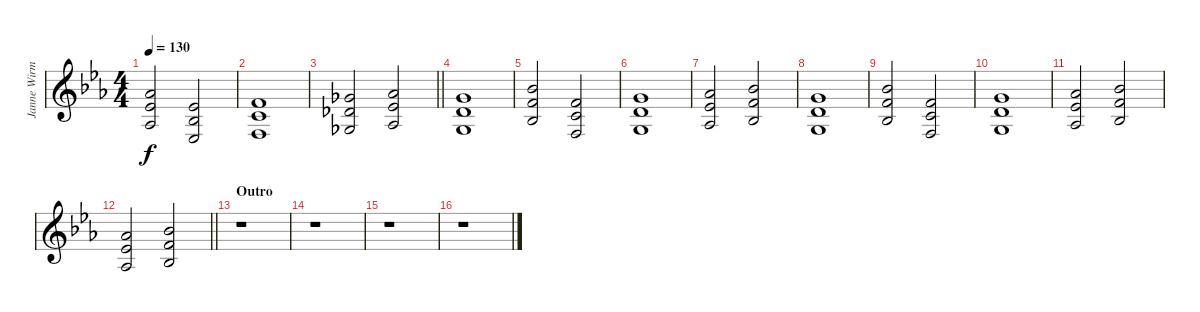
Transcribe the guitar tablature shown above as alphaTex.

\track ("Janne Wirman" "Janne Wirm") {instrument lead2sawtooth}
\staff {score}
\tuning (E4 B3 G3 D3 A2 E2) {hide}
\ts (4 4)
\tempo 130
\clef g2
\ks eb
(4.1 4.2 6.4).2{dy f} (4.2 3.3 1.4).2 |
(1.1 1.2 3.4).1 |
\barLineRight lightlight
(2.1 2.2 4.4).2 (4.1 4.2 6.4).2 |
(3.1 3.2 0.3).1 |
(6.1 6.2 3.3).2 (1.1 1.2 3.4).2 |
(3.1 3.2 0.3).1 |
(4.1 4.2 6.4).2 (6.1 6.2 8.4).2 |
(3.1 3.2 0.3).1 |
(6.1 6.2 3.3).2 (1.1 1.2 3.4).2 |
(3.1 3.2 0.3).1 |
(4.1 4.2 6.4).2 (6.1 6.2 8.4).2 |
\barLineRight lightlight
(4.1 4.2 6.4).2 (6.1 6.2 8.4).2 |
\section ("" "Outro")
r.1 |
r.1 |
r.1 |
r.1
